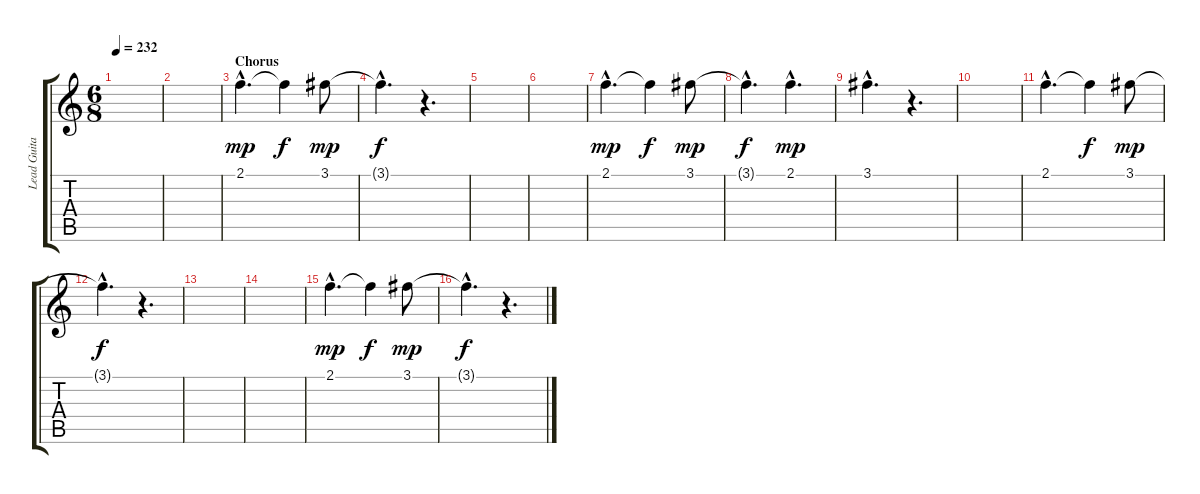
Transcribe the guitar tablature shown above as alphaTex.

\track ("Lead Guitar" "Lead Guita") {instrument overdrivenguitar}
\staff {score tabs}
\tuning (Eb4 Bb3 Gb3 Db3 Ab2 Eb2) {hide}
\ts (6 8)
\tempo 232
\clef g2
\ks c
|
|
\section ("" "Chorus")
2.1{hac}.4{d dy mp} 2.1{t}.4{dy f} 3.1.8{dy mp} |
3.1{hac t}.4{d dy f} r.4{d} |
|
|
2.1{hac}.4{d dy mp} 2.1{t}.4{dy f} 3.1.8{dy mp} |
3.1{hac t}.4{d dy f} 2.1{hac}.4{d dy mp} |
3.1{hac}.4{d} r.4{d} |
|
2.1{hac}.4{d} 2.1{t}.4{dy f} 3.1.8{dy mp} |
3.1{hac t}.4{d dy f} r.4{d} |
|
|
2.1{hac}.4{d dy mp} 2.1{t}.4{dy f} 3.1.8{dy mp} |
3.1{hac t}.4{d dy f} r.4{d}
